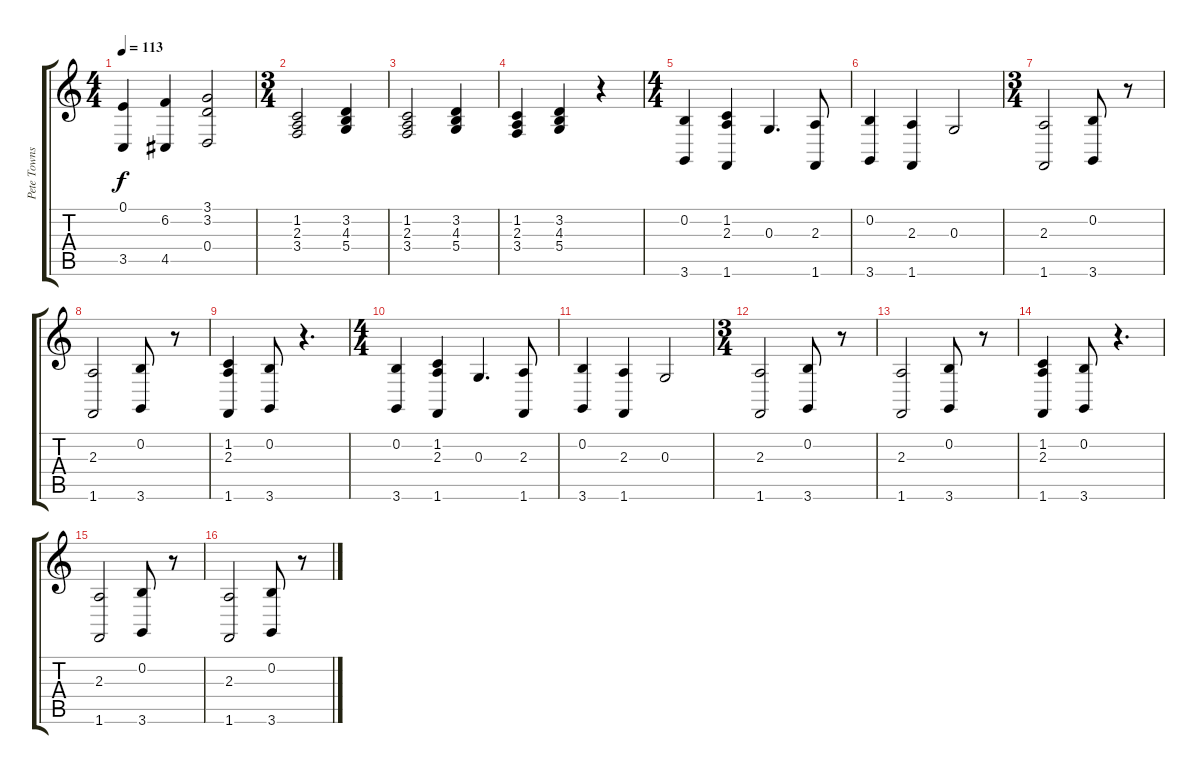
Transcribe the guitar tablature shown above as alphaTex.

\track ("Pete Townshend" "Pete Towns") {instrument acousticgrandpiano}
\staff {score tabs}
\tuning (E4 B3 G3 D3 A2 E2) {hide}
\ts (4 4)
\tempo 113
\clef g2
\ks c
(0.1 3.5).4{dy f} (6.2 4.5).4 (3.1 3.2 0.4).2 |
\ts (3 4)
(1.2 2.3 3.4).2 (3.2 4.3 5.4).4 |
(1.2 2.3 3.4).2 (3.2 4.3 5.4).4 |
(1.2 2.3 3.4).4 (3.2 4.3 5.4).4 r.4 |
\ts (4 4)
(0.2 3.6).4 (1.2 2.3 1.6).4 0.3.4{d} (2.3 1.6).8 |
(0.2 3.6).4 (2.3 1.6).4 0.3.2 |
\ts (3 4)
(2.3 1.6).2 (0.2 3.6).8 r.8 |
(2.3 1.6).2 (0.2 3.6).8 r.8 |
(1.2 2.3 1.6).4 (0.2 3.6).8 r.4{d} |
\ts (4 4)
(0.2 3.6).4 (1.2 2.3 1.6).4 0.3.4{d} (2.3 1.6).8 |
(0.2 3.6).4 (2.3 1.6).4 0.3.2 |
\ts (3 4)
(2.3 1.6).2 (0.2 3.6).8 r.8 |
(2.3 1.6).2 (0.2 3.6).8 r.8 |
(1.2 2.3 1.6).4 (0.2 3.6).8 r.4{d} |
(2.3 1.6).2 (0.2 3.6).8 r.8 |
(2.3 1.6).2 (0.2 3.6).8 r.8
